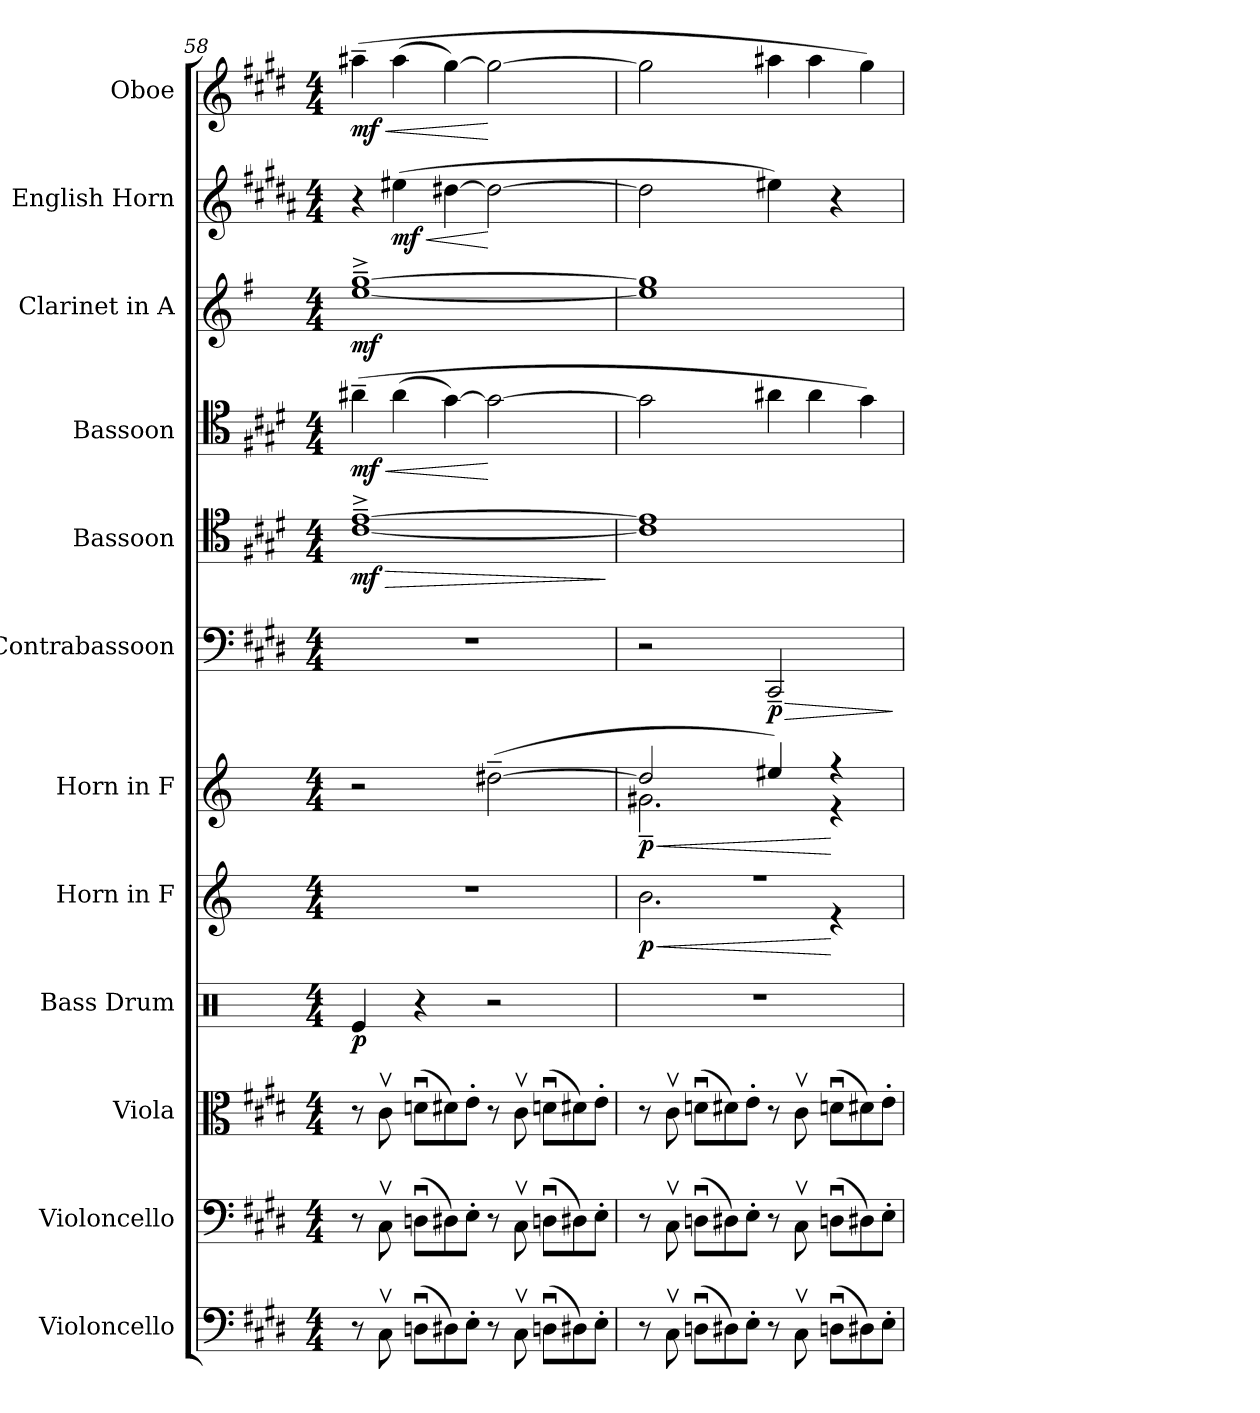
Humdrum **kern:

**kern	**kern	**kern	**kern	**dynam	**kern	**dynam	**kern	**dynam	**kern	**dynam	**kern	**dynam	**kern	**dynam	**kern	**dynam	**kern	**dynam	**kern	**dynam
*part12	*part11	*part10	*part9	*part9	*part8	*part8	*part7	*part7	*part6	*part6	*part5	*part5	*part4	*part4	*part3	*part3	*part2	*part2	*part1	*part1
*staff12	*staff11	*staff10	*staff9	*staff9	*staff8	*staff8	*staff7	*staff7	*staff6	*staff6	*staff5	*staff5	*staff4	*staff4	*staff3	*staff3	*staff2	*staff2	*staff1	*staff1
*I"Violoncello	*I"Violoncello	*I"Viola	*I"Bass Drum	*	*I"Horn in F	*	*I"Horn in F	*	*I"Contrabassoon	*	*I"Bassoon	*	*I"Bassoon	*	*I"Clarinet in A	*	*I"English Horn	*	*I"Oboe	*
*I'Vc.	*I'Vc.	*I'Vla.	*I'B. D.	*	*I'Hn.	*	*I'Hn.	*	*I'Cbsn.	*	*I'Bsn.	*	*I'Bsn.	*	*I'Cl.	*	*	*	*	*
*clefF4	*clefF4	*clefC3	*clefX	*	*clefG2	*	*clefG2	*	*clefF4	*	*clefC4	*	*clefC4	*	*clefG2	*	*clefG2	*	*clefG2	*
*	*	*	*	*	*ITrd4c7	*	*ITrd4c7	*	*ITrd7c12	*	*	*	*	*	*ITrd2c3	*	*ITrd4c7	*	*	*
*k[f#c#g#d#]	*k[f#c#g#d#]	*k[f#c#g#d#]	*k[]	*	*k[b-]	*	*k[b-]	*	*k[f#c#g#d#]	*	*k[f#c#g#d#]	*	*k[f#c#g#d#]	*	*k[f#c#g#d#]	*	*k[f#c#g#d#]	*	*k[f#c#g#d#]	*
*E:	*E:	*E:	*C:	*	*F:	*	*F:	*	*E:	*	*E:	*	*E:	*	*E:	*	*E:	*	*E:	*
*M4/4	*M4/4	*M4/4	*M4/4	*	*M4/4	*	*M4/4	*	*M4/4	*	*M4/4	*	*M4/4	*	*M4/4	*	*M4/4	*	*M4/4	*
=58	=58	=58	=58	=58	=58	=58	=58	=58	=58	=58	=58	=58	=58	=58	=58	=58	=58	=58	=58	=58
!	!	!	!	!	!	!	!	!	!	!	!	!LO:HP:b	!	!	!	!	!	!	!	!
*	*	*	*	*	*	*	*	*	*	*	*	*	*Xtuplet	*	*	*	*	*	*	*
!	!	!	!	!	!	!	!	!	!	!	!	!	!	!LO:HP:b	!	!	!	!	!	!
*	*	*	*	*	*	*	*	*	*	*	*	*	*	*	*	*	*Xtuplet	*	*Xtuplet	*
!	!	!	!	!	!	!	!	!	!	!	!	!	!	!	!	!	!	!	!	!LO:HP:b
8r	8r	8r	4Re	p	1r	.	2r	.	1r	.	[1c#~^ [1e~^	> mf	(6a#X~	< mf	[1cc#~^ [1ee~^	mf	6r	.	(6aa#X~	< mf
8C#v\	8C#v\	8c#v	.	.	.	.	.	.	.	.	.	.	.	.	.	.	.	.	.	.
!	!	!	!	!	!	!	!	!	!	!	!	!	!	!	!	!	!	!LO:HP:b	!	!
.	.	.	.	.	.	.	.	.	.	.	.	.	(6a#	.	.	.	(6a#X	< mf	(6aa#	.
*Xtuplet	*Xtuplet	*Xtuplet	*	*	*	*	*	*	*	*	*	*	*	*	*	*	*	*	*	*
(12DnuL	(12DnuL	(12dnuL	4r	.	.	.	.	.	.	.	.	.	.	.	.	.	.	.	.	.
12D#X)	12D#X)	12d#X)	.	.	.	.	.	.	.	.	.	.	[6g#)	.	.	.	[6g#X	.	[6gg#)	.
12E'J	12E'J	12e'J	.	.	.	.	.	.	.	.	.	.	.	.	.	.	.	.	.	.
8r	8r	8r	2r	.	.	.	(>[2g#X~	.	.	.	.	.	2g#_	[	.	.	2g#_	[	2gg#_	[
8C#v\	8C#v\	8c#v	.	.	.	.	.	.	.	.	.	.	.	.	.	.	.	.	.	.
(12DnuL	(12DnuL	(12dnuL	.	.	.	.	.	.	.	.	.	.	.	.	.	.	.	.	.	.
12D#X)	12D#X)	12d#X)	.	.	.	.	.	.	.	.	.	.	.	.	.	.	.	.	.	.
12E'J	12E'J	12e'J	.	.	.	.	.	.	.	.	.	.	.	.	.	.	.	.	.	.
.	.	.	.	.	.	.	.	.	.	.	.	]	.	.	.	.	.	.	.	.
=59	=59	=59	=59	=59	=59	=59	=59	=59	=59	=59	=59	=59	=59	=59	=59	=59	=59	=59	=59	=59
*	*	*	*	*	*^	*	*	*	*	*	*	*	*	*	*	*	*	*	*	*
!	!	!	!	!	!	!	!LO:HP:b	!	!LO:HP:b	!	!	!	!	!	!	!	!	!	!	!	!
*	*	*	*	*	*	*	*	*^	*	*	*	*	*	*	*	*	*	*	*	*	*
8r	8r	8r	1r	.	1r	2.e	< p	2g#]	2.c#X~	< p	2r	.	1c#] 1e]	.	2g#]	.	1cc#] 1ee]	.	2g#]	.	2gg#]	.
8C#v\	8C#v\	8c#v	.	.	.	.	.	.	.	.	.	.	.	.	.	.	.	.	.	.	.	.
(12DnuL	(12DnuL	(12dnuL	.	.	.	.	.	.	.	.	.	.	.	.	.	.	.	.	.	.	.	.
12D#X)	12D#X)	12d#X)	.	.	.	.	.	.	.	.	.	.	.	.	.	.	.	.	.	.	.	.
12E'J	12E'J	12e'J	.	.	.	.	.	.	.	.	.	.	.	.	.	.	.	.	.	.	.	.
!	!	!	!	!	!	!	!	!	!	!	!	!LO:HP:b	!	!	!	!	!	!	!	!	!	!
8r	8r	8r	.	.	.	.	.	4a#X)	.	.	2CCC#~	> p	.	.	6a#X	.	.	.	4a#X)	.	6aa#X	.
8C#v\	8C#v\	8c#v	.	.	.	.	.	.	.	.	.	.	.	.	.	.	.	.	.	.	.	.
.	.	.	.	.	.	.	.	.	.	.	.	.	.	.	6a#	.	.	.	.	.	6aa#	.
(12DnuL	(12DnuL	(12dnuL	.	.	.	4r	[	4r	4r	[	.	.	.	.	.	.	.	.	4r	.	.	.
12D#X)	12D#X)	12d#X)	.	.	.	.	.	.	.	.	.	.	.	.	6g#)	.	.	.	.	.	6gg#)	.
12E'J	12E'J	12e'J	.	.	.	.	.	.	.	.	.	.	.	.	.	.	.	.	.	.	.	.
*	*	*	*	*	*v	*v	*	*	*	*	*	*	*	*	*	*	*	*	*	*	*	*
*	*	*	*	*	*	*	*v	*v	*	*	*	*	*	*	*	*	*	*	*	*	*
.	.	.	.	.	.	.	.	.	.	]	.	.	.	.	.	.	.	.	.	.
=	=	=	=	=	=	=	=	=	=	=	=	=	=	=	=	=	=	=	=	=
*-	*-	*-	*-	*-	*-	*-	*-	*-	*-	*-	*-	*-	*-	*-	*-	*-	*-	*-	*-	*-
